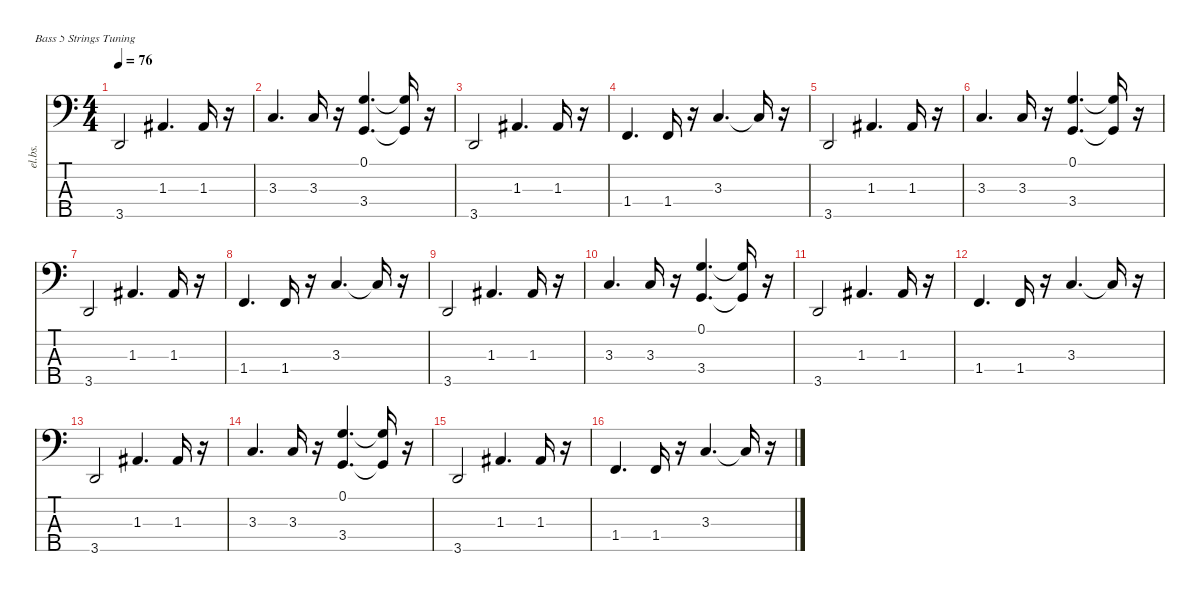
\defaultSystemsLayout 4
\hideDynamics
\bracketExtendMode nobrackets
\otherSystemsTrackNameOrientation horizontal
\track ("Bass" "el.bs.") {instrument electricbassfinger}
\staff {score tabs}
\tuning (G2 D2 A1 E1 B0)
\ts (4 4)
\tempo 76
\clef f4
\ks c
3.5.2{dy ff} 1.3{acc #}.4{d} 1.3{acc #}.16 r.16 |
3.3.4{d} 3.3.16 r.16 (0.1 3.4).4{d} (0.1{t} 3.4{t}).16{dy f} r.16 |
3.5.2{dy ff} 1.3{acc #}.4{d} 1.3{acc #}.16 r.16 |
1.4.4{d} 1.4.16 r.16 3.3.4{d} 3.3{t}.16{dy f} r.16 |
3.5.2{dy ff} 1.3{acc #}.4{d} 1.3{acc #}.16 r.16 |
3.3.4{d} 3.3.16 r.16 (0.1 3.4).4{d} (0.1{t} 3.4{t}).16{dy f} r.16 |
3.5.2{dy ff} 1.3{acc #}.4{d} 1.3{acc #}.16 r.16 |
1.4.4{d} 1.4.16 r.16 3.3.4{d} 3.3{t}.16{dy f} r.16 |
3.5.2{dy ff} 1.3{acc #}.4{d} 1.3{acc #}.16 r.16 |
3.3.4{d} 3.3.16 r.16 (0.1 3.4).4{d} (0.1{t} 3.4{t}).16{dy f} r.16 |
3.5.2{dy ff} 1.3{acc #}.4{d} 1.3{acc #}.16 r.16 |
1.4.4{d} 1.4.16 r.16 3.3.4{d} 3.3{t}.16{dy f} r.16 |
3.5.2{dy ff} 1.3{acc #}.4{d} 1.3{acc #}.16 r.16 |
3.3.4{d} 3.3.16 r.16 (0.1 3.4).4{d} (0.1{t} 3.4{t}).16{dy f} r.16 |
3.5.2{dy ff} 1.3{acc #}.4{d} 1.3{acc #}.16 r.16 |
1.4.4{d} 1.4.16 r.16 3.3.4{d} 3.3{t}.16{dy f} r.16
